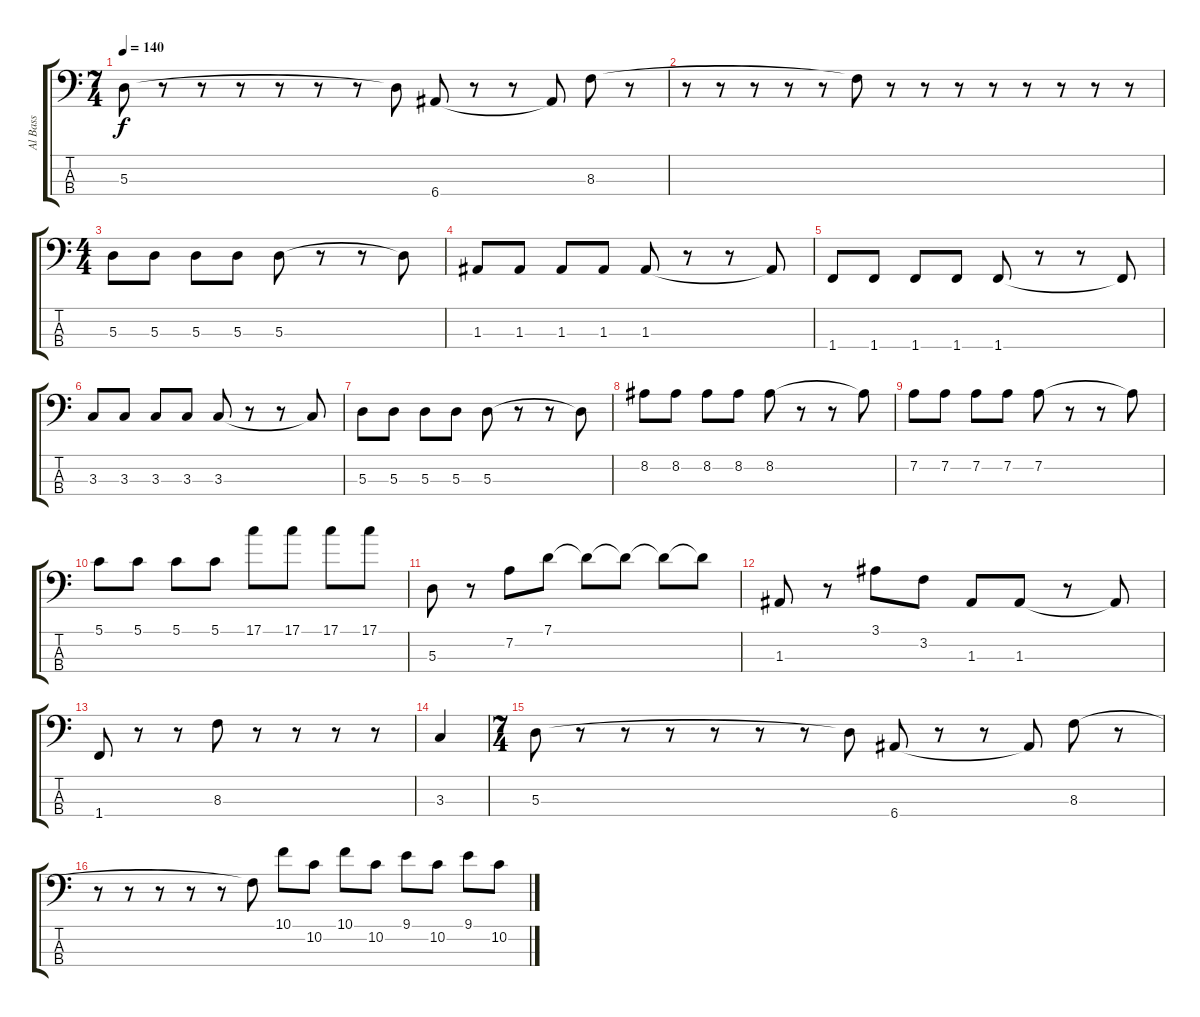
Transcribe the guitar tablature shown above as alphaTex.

\track ("Al Bass" "Al Bass") {instrument electricbasspick}
\staff {score tabs}
\tuning (G2 D2 A1 E1) {hide}
\ts (7 4)
\tempo 140
\clef f4
\ks c
5.3.8{dy f} r.8 r.8 r.8 r.8 r.8 r.8 5.3{t}.8 6.4.8 r.8 r.8 6.4{t}.8 8.3.8 r.8 |
r.8 r.8 r.8 r.8 r.8 8.3{t}.8 r.8 r.8 r.8 r.8 r.8 r.8 r.8 r.8 |
\ts (4 4)
5.3.8 5.3.8 5.3.8 5.3.8 5.3.8 r.8 r.8 5.3{t}.8 |
1.3.8 1.3.8 1.3.8 1.3.8 1.3.8 r.8 r.8 1.3{t}.8 |
1.4.8 1.4.8 1.4.8 1.4.8 1.4.8 r.8 r.8 1.4{t}.8 |
3.3.8 3.3.8 3.3.8 3.3.8 3.3.8 r.8 r.8 3.3{t}.8 |
5.3.8 5.3.8 5.3.8 5.3.8 5.3.8 r.8 r.8 5.3{t}.8 |
8.2.8 8.2.8 8.2.8 8.2.8 8.2.8 r.8 r.8 8.2{t}.8 |
7.2.8 7.2.8 7.2.8 7.2.8 7.2.8 r.8 r.8 7.2{t}.8 |
5.1.8 5.1.8 5.1.8 5.1.8 17.1.8 17.1.8 17.1.8 17.1.8 |
5.3.8 r.8 7.2.8 7.1.8 7.1{t}.8 7.1{t}.8 7.1{t}.8 7.1{t}.8 |
1.3.8 r.8 3.1.8 3.2.8 1.3.8 1.3.8 r.8 1.3{t}.8 |
1.4.8 r.8 r.8 8.3.8 r.8 r.8 r.8 r.8 |
3.3.4 |
\ts (7 4)
5.3.8 r.8 r.8 r.8 r.8 r.8 r.8 5.3{t}.8 6.4.8 r.8 r.8 6.4{t}.8 8.3.8 r.8 |
r.8 r.8 r.8 r.8 r.8 8.3{t}.8 10.1.8 10.2.8 10.1.8 10.2.8 9.1.8 10.2.8 9.1.8 10.2.8
